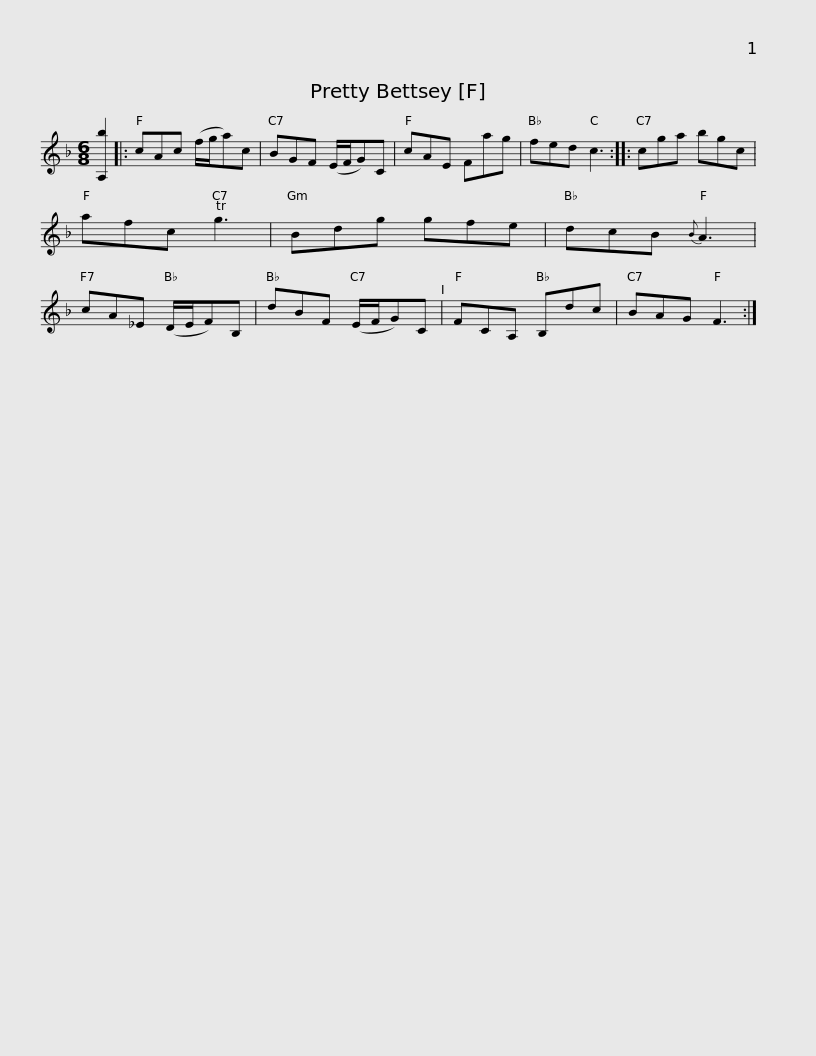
X:1
L:1/8
M:6/8
I:linebreak $
K:F
V:1 treble
V:1
 [A,b]2 |: cAc (f/g/a)c | BGF (E/F/G)C | cAE Fag | fed c3 :: %5
 cga bgc | afc Tg3 |$ Bdg gfe | dcB{B} A3 | cA_E (D/E/F)B, | %10
 dBF (E/F/G)C | FCA, B,dc | BAG F3 :| %13
